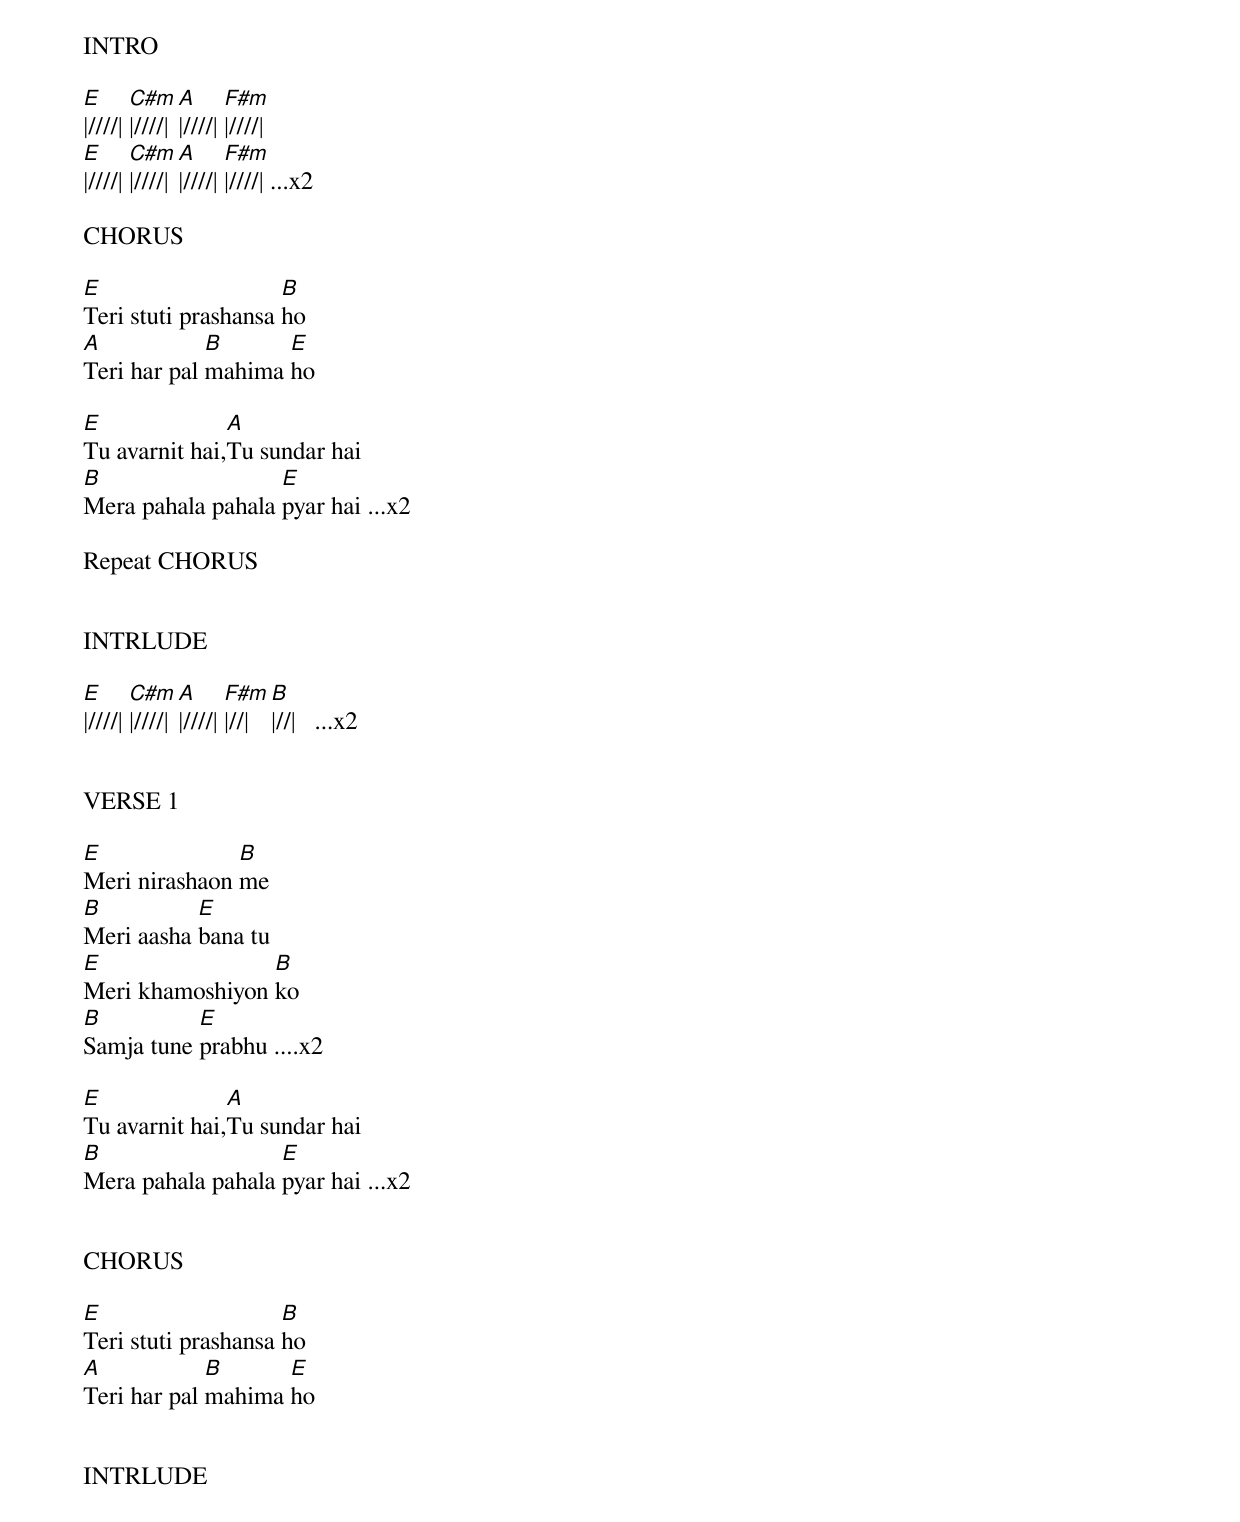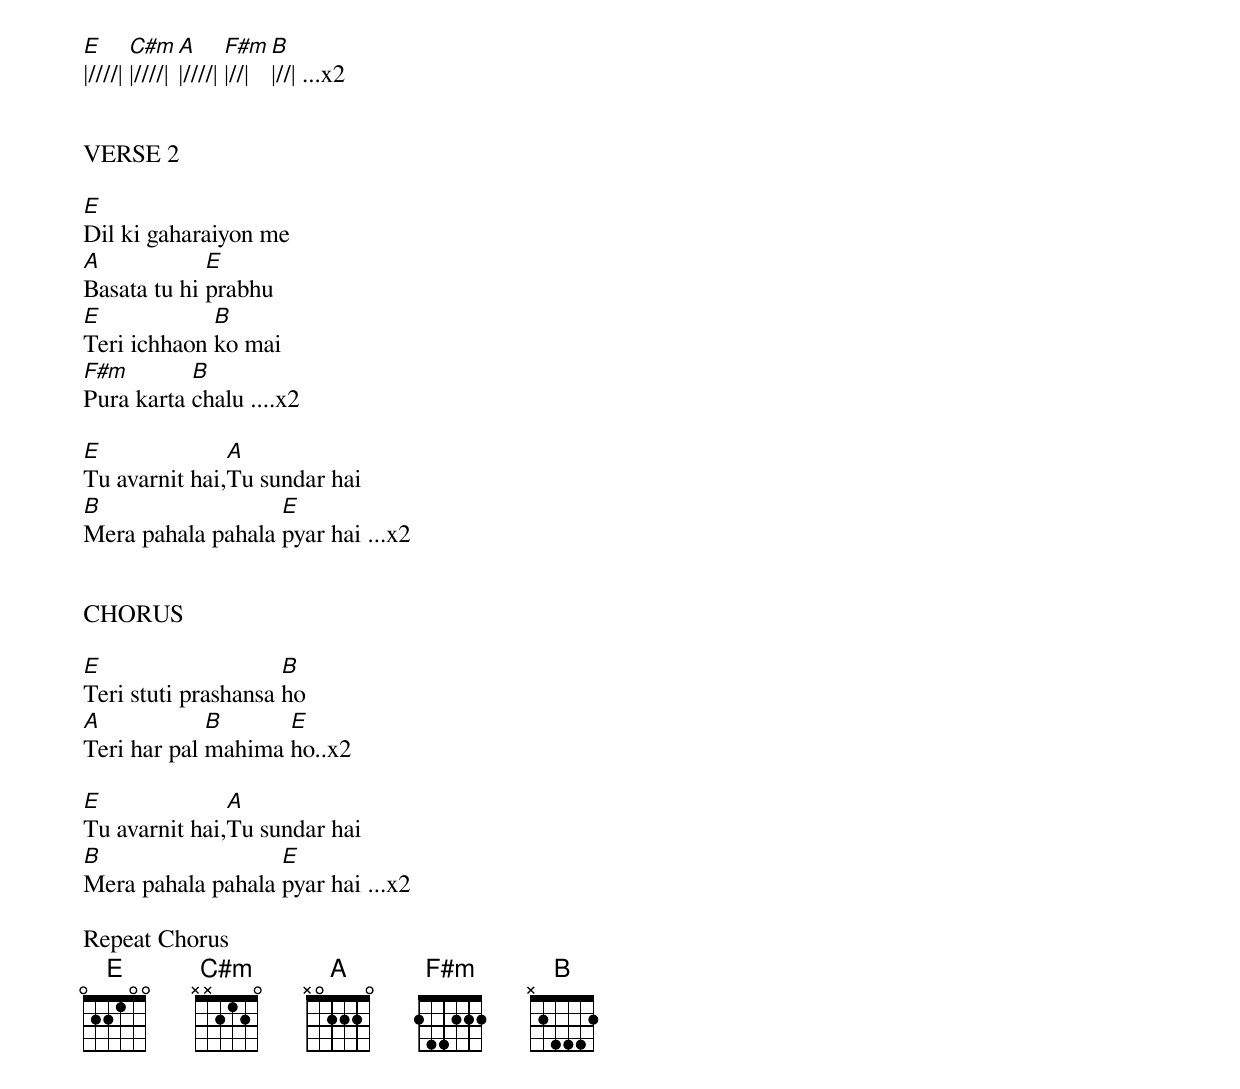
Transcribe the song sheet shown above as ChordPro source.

INTRO

[E]|////| [C#m]|////| [A]|////| [F#m]|////|
[E]|////| [C#m]|////| [A]|////| [F#m]|////| ...x2

CHORUS

[E]Teri stuti prashansa [B]ho
[A]Teri har pal [B]mahima [E]ho

[E]Tu avarnit hai,[A]Tu sundar hai
[B]Mera pahala pahala [E]pyar hai ...x2

Repeat CHORUS


INTRLUDE

[E]|////| [C#m]|////| [A]|////| [F#m]|//| [B]|//|   ...x2


VERSE 1

[E]Meri nirashaon [B]me
[B]Meri aasha [E]bana tu
[E]Meri khamoshiyon [B]ko
[B]Samja tune [E]prabhu ....x2

[E]Tu avarnit hai,[A]Tu sundar hai
[B]Mera pahala pahala [E]pyar hai ...x2


CHORUS

[E]Teri stuti prashansa [B]ho
[A]Teri har pal [B]mahima [E]ho


INTRLUDE

[E]|////| [C#m]|////| [A]|////| [F#m]|//| [B]|//| ...x2


VERSE 2

[E]Dil ki gaharaiyon me
[A]Basata tu hi [E]prabhu
[E]Teri ichhaon [B]ko mai
[F#m]Pura karta [B]chalu ....x2

[E]Tu avarnit hai,[A]Tu sundar hai
[B]Mera pahala pahala [E]pyar hai ...x2


CHORUS

[E]Teri stuti prashansa [B]ho
[A]Teri har pal [B]mahima [E]ho..x2

[E]Tu avarnit hai,[A]Tu sundar hai
[B]Mera pahala pahala [E]pyar hai ...x2

Repeat Chorus
